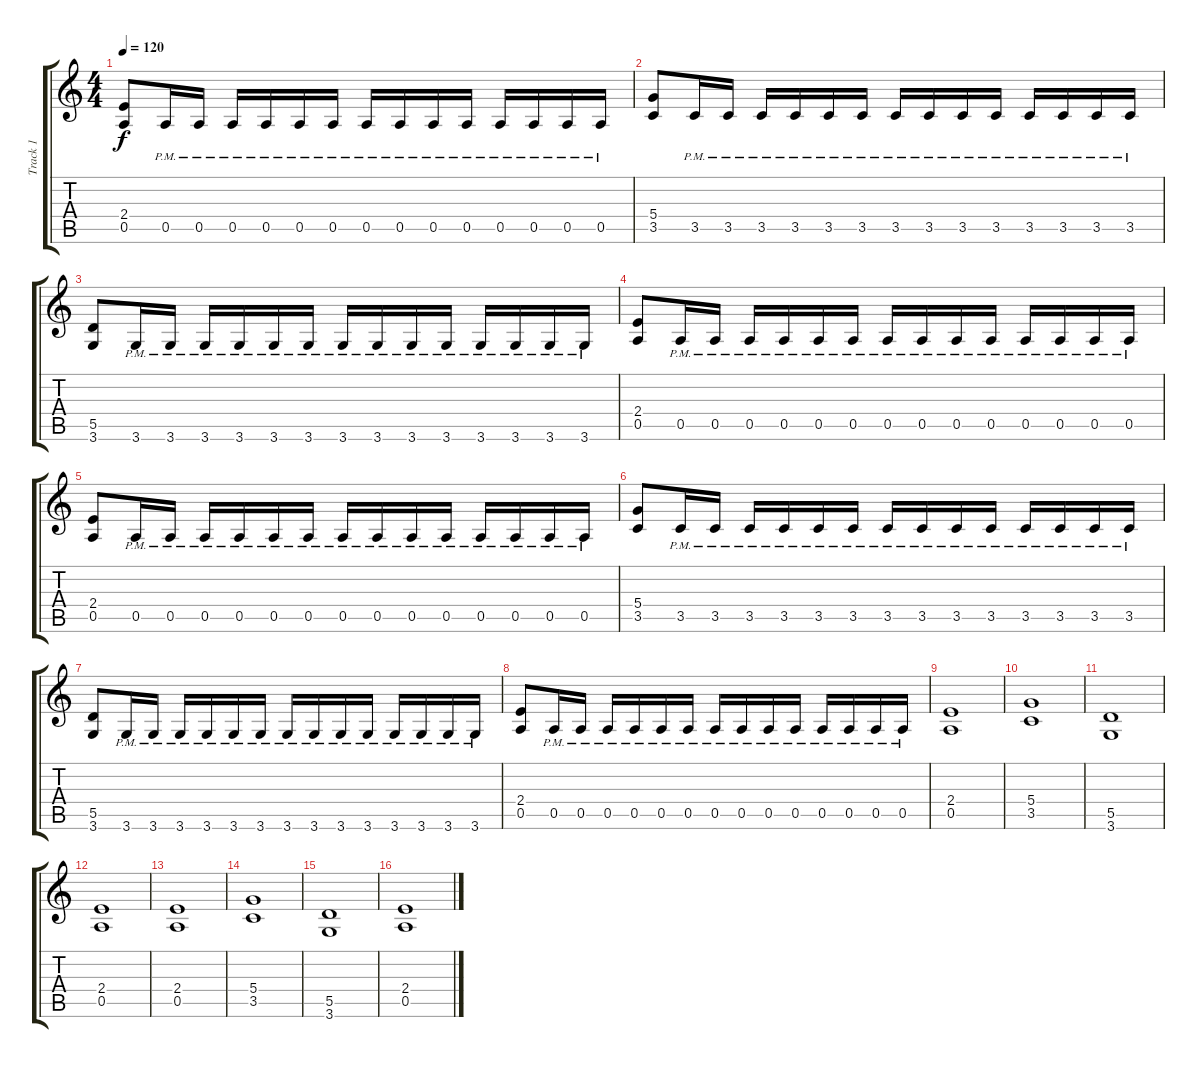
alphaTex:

\track ("Track 1" "Track 1") {instrument distortionguitar}
\staff {score tabs}
\tuning (E4 B3 G3 D3 A2 E2) {hide}
\ts (4 4)
\tempo 120
\clef g2
\ks c
(2.4 0.5).8{dy f} 0.5{pm}.16 0.5{pm}.16 0.5{pm}.16 0.5{pm}.16 0.5{pm}.16 0.5{pm}.16 0.5{pm}.16 0.5{pm}.16 0.5{pm}.16 0.5{pm}.16 0.5{pm}.16 0.5{pm}.16 0.5{pm}.16 0.5{pm}.16 |
(5.4 3.5).8 3.5{pm}.16 3.5{pm}.16 3.5{pm}.16 3.5{pm}.16 3.5{pm}.16 3.5{pm}.16 3.5{pm}.16 3.5{pm}.16 3.5{pm}.16 3.5{pm}.16 3.5{pm}.16 3.5{pm}.16 3.5{pm}.16 3.5{pm}.16 |
(5.5 3.6).8 3.6{pm}.16 3.6{pm}.16 3.6{pm}.16 3.6{pm}.16 3.6{pm}.16 3.6{pm}.16 3.6{pm}.16 3.6{pm}.16 3.6{pm}.16 3.6{pm}.16 3.6{pm}.16 3.6{pm}.16 3.6{pm}.16 3.6{pm}.16 |
(2.4 0.5).8 0.5{pm}.16 0.5{pm}.16 0.5{pm}.16 0.5{pm}.16 0.5{pm}.16 0.5{pm}.16 0.5{pm}.16 0.5{pm}.16 0.5{pm}.16 0.5{pm}.16 0.5{pm}.16 0.5{pm}.16 0.5{pm}.16 0.5{pm}.16 |
(2.4 0.5).8 0.5{pm}.16 0.5{pm}.16 0.5{pm}.16 0.5{pm}.16 0.5{pm}.16 0.5{pm}.16 0.5{pm}.16 0.5{pm}.16 0.5{pm}.16 0.5{pm}.16 0.5{pm}.16 0.5{pm}.16 0.5{pm}.16 0.5{pm}.16 |
(5.4 3.5).8 3.5{pm}.16 3.5{pm}.16 3.5{pm}.16 3.5{pm}.16 3.5{pm}.16 3.5{pm}.16 3.5{pm}.16 3.5{pm}.16 3.5{pm}.16 3.5{pm}.16 3.5{pm}.16 3.5{pm}.16 3.5{pm}.16 3.5{pm}.16 |
(5.5 3.6).8 3.6{pm}.16 3.6{pm}.16 3.6{pm}.16 3.6{pm}.16 3.6{pm}.16 3.6{pm}.16 3.6{pm}.16 3.6{pm}.16 3.6{pm}.16 3.6{pm}.16 3.6{pm}.16 3.6{pm}.16 3.6{pm}.16 3.6{pm}.16 |
(2.4 0.5).8 0.5{pm}.16 0.5{pm}.16 0.5{pm}.16 0.5{pm}.16 0.5{pm}.16 0.5{pm}.16 0.5{pm}.16 0.5{pm}.16 0.5{pm}.16 0.5{pm}.16 0.5{pm}.16 0.5{pm}.16 0.5{pm}.16 0.5{pm}.16 |
(2.4 0.5).1 |
(5.4 3.5).1 |
(5.5 3.6).1 |
(2.4 0.5).1 |
(2.4 0.5).1 |
(5.4 3.5).1 |
(5.5 3.6).1 |
(2.4 0.5).1
